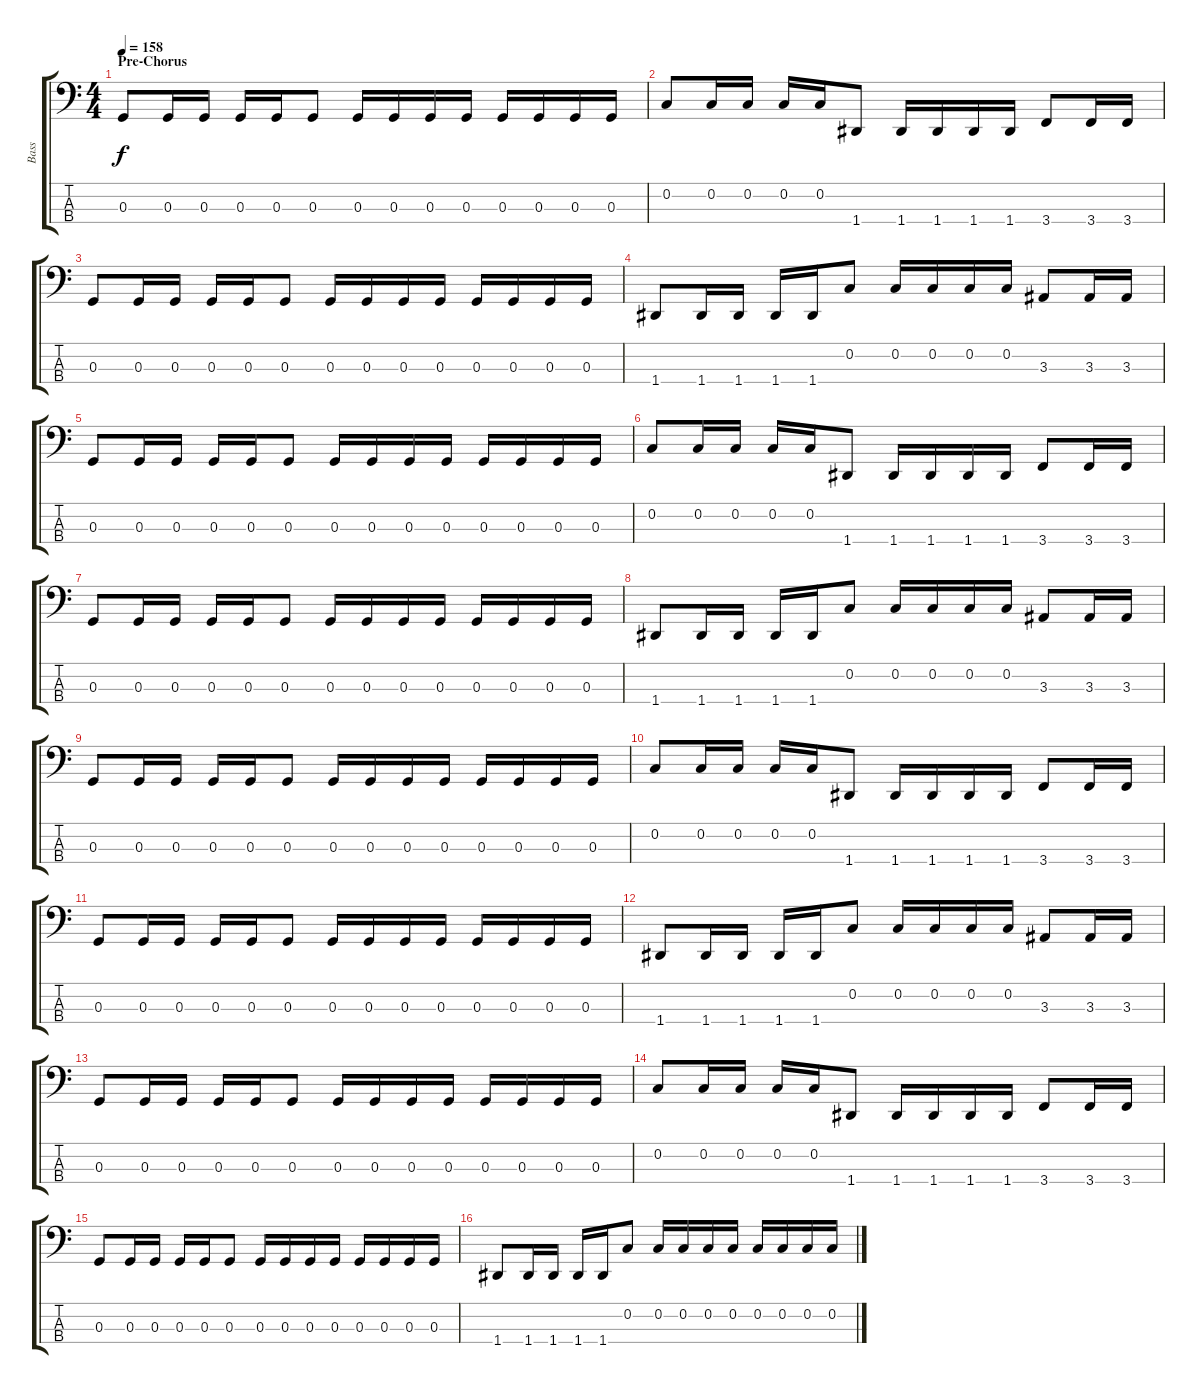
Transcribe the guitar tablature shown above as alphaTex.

\track ("Bass" "Bass") {instrument electricbasspick}
\staff {score tabs}
\tuning (F2 C2 G1 D1) {hide}
\ts (4 4)
\section ("" "Pre-Chorus")
\tempo 158
\clef f4
\ks c
0.3.8{dy f} 0.3.16 0.3.16 0.3.16 0.3.16 0.3.8 0.3.16 0.3.16 0.3.16 0.3.16 0.3.16 0.3.16 0.3.16 0.3.16 |
0.2.8 0.2.16 0.2.16 0.2.16 0.2.16 1.4.8 1.4.16 1.4.16 1.4.16 1.4.16 3.4.8 3.4.16 3.4.16 |
0.3.8 0.3.16 0.3.16 0.3.16 0.3.16 0.3.8 0.3.16 0.3.16 0.3.16 0.3.16 0.3.16 0.3.16 0.3.16 0.3.16 |
1.4.8 1.4.16 1.4.16 1.4.16 1.4.16 0.2.8 0.2.16 0.2.16 0.2.16 0.2.16 3.3.8 3.3.16 3.3.16 |
0.3.8 0.3.16 0.3.16 0.3.16 0.3.16 0.3.8 0.3.16 0.3.16 0.3.16 0.3.16 0.3.16 0.3.16 0.3.16 0.3.16 |
0.2.8 0.2.16 0.2.16 0.2.16 0.2.16 1.4.8 1.4.16 1.4.16 1.4.16 1.4.16 3.4.8 3.4.16 3.4.16 |
0.3.8 0.3.16 0.3.16 0.3.16 0.3.16 0.3.8 0.3.16 0.3.16 0.3.16 0.3.16 0.3.16 0.3.16 0.3.16 0.3.16 |
1.4.8 1.4.16 1.4.16 1.4.16 1.4.16 0.2.8 0.2.16 0.2.16 0.2.16 0.2.16 3.3.8 3.3.16 3.3.16 |
0.3.8 0.3.16 0.3.16 0.3.16 0.3.16 0.3.8 0.3.16 0.3.16 0.3.16 0.3.16 0.3.16 0.3.16 0.3.16 0.3.16 |
0.2.8 0.2.16 0.2.16 0.2.16 0.2.16 1.4.8 1.4.16 1.4.16 1.4.16 1.4.16 3.4.8 3.4.16 3.4.16 |
0.3.8 0.3.16 0.3.16 0.3.16 0.3.16 0.3.8 0.3.16 0.3.16 0.3.16 0.3.16 0.3.16 0.3.16 0.3.16 0.3.16 |
1.4.8 1.4.16 1.4.16 1.4.16 1.4.16 0.2.8 0.2.16 0.2.16 0.2.16 0.2.16 3.3.8 3.3.16 3.3.16 |
0.3.8 0.3.16 0.3.16 0.3.16 0.3.16 0.3.8 0.3.16 0.3.16 0.3.16 0.3.16 0.3.16 0.3.16 0.3.16 0.3.16 |
0.2.8 0.2.16 0.2.16 0.2.16 0.2.16 1.4.8 1.4.16 1.4.16 1.4.16 1.4.16 3.4.8 3.4.16 3.4.16 |
0.3.8 0.3.16 0.3.16 0.3.16 0.3.16 0.3.8 0.3.16 0.3.16 0.3.16 0.3.16 0.3.16 0.3.16 0.3.16 0.3.16 |
1.4.8 1.4.16 1.4.16 1.4.16 1.4.16 0.2.8 0.2.16 0.2.16 0.2.16 0.2.16 0.2.16 0.2.16 0.2.16 0.2.16
